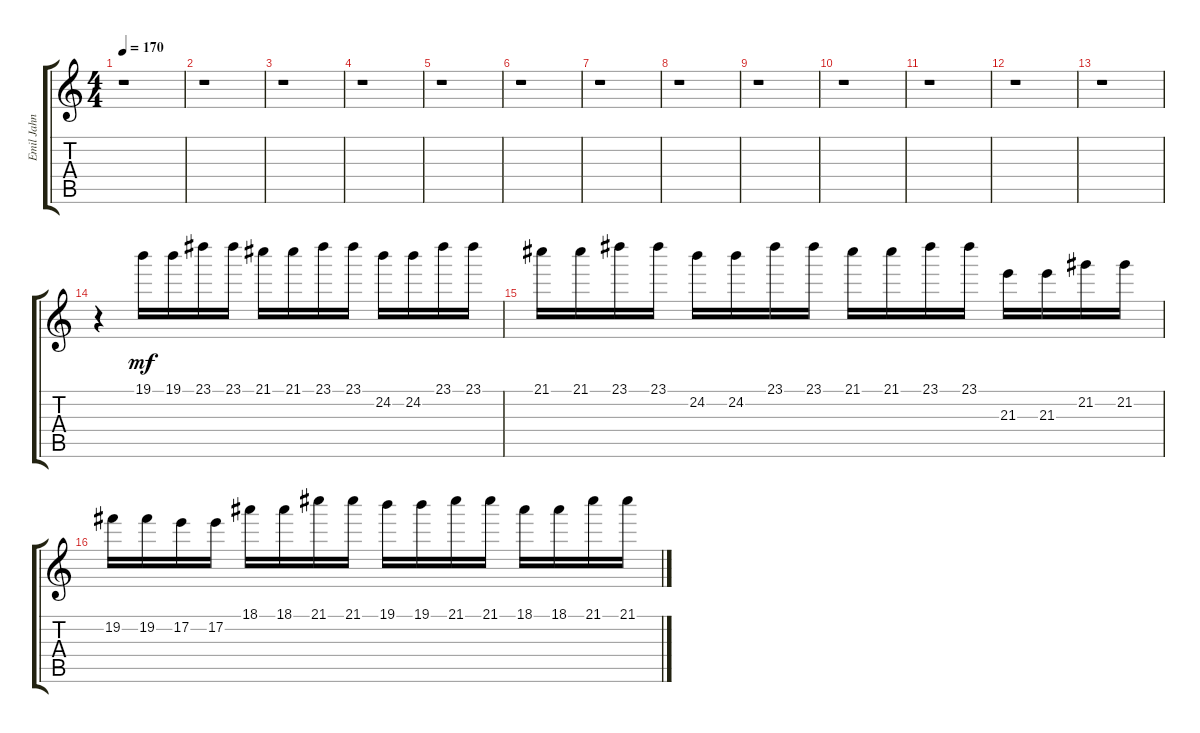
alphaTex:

\track ("Emil Jahn Christian Stenros" "Emil Jahn ") {instrument overdrivenguitar}
\staff {score tabs}
\tuning (E4 B3 G3 D3 A2 E2) {hide}
\ts (4 4)
\tempo 170
\clef g2
\ks c
r.1{dy mf} |
r.1 |
r.1 |
r.1 |
r.1 |
r.1 |
r.1 |
r.1 |
r.1 |
r.1 |
r.1 |
r.1 |
r.1 |
r.4 19.1.16 19.1.16 23.1.16 23.1.16 21.1.16 21.1.16 23.1.16 23.1.16 24.2.16 24.2.16 23.1.16 23.1.16 |
21.1.16 21.1.16 23.1.16 23.1.16 24.2.16 24.2.16 23.1.16 23.1.16 21.1.16 21.1.16 23.1.16 23.1.16 21.3.16 21.3.16 21.2.16 21.2.16 |
19.2.16 19.2.16 17.2.16 17.2.16 18.1.16 18.1.16 21.1.16 21.1.16 19.1.16 19.1.16 21.1.16 21.1.16 18.1.16 18.1.16 21.1.16 21.1.16
